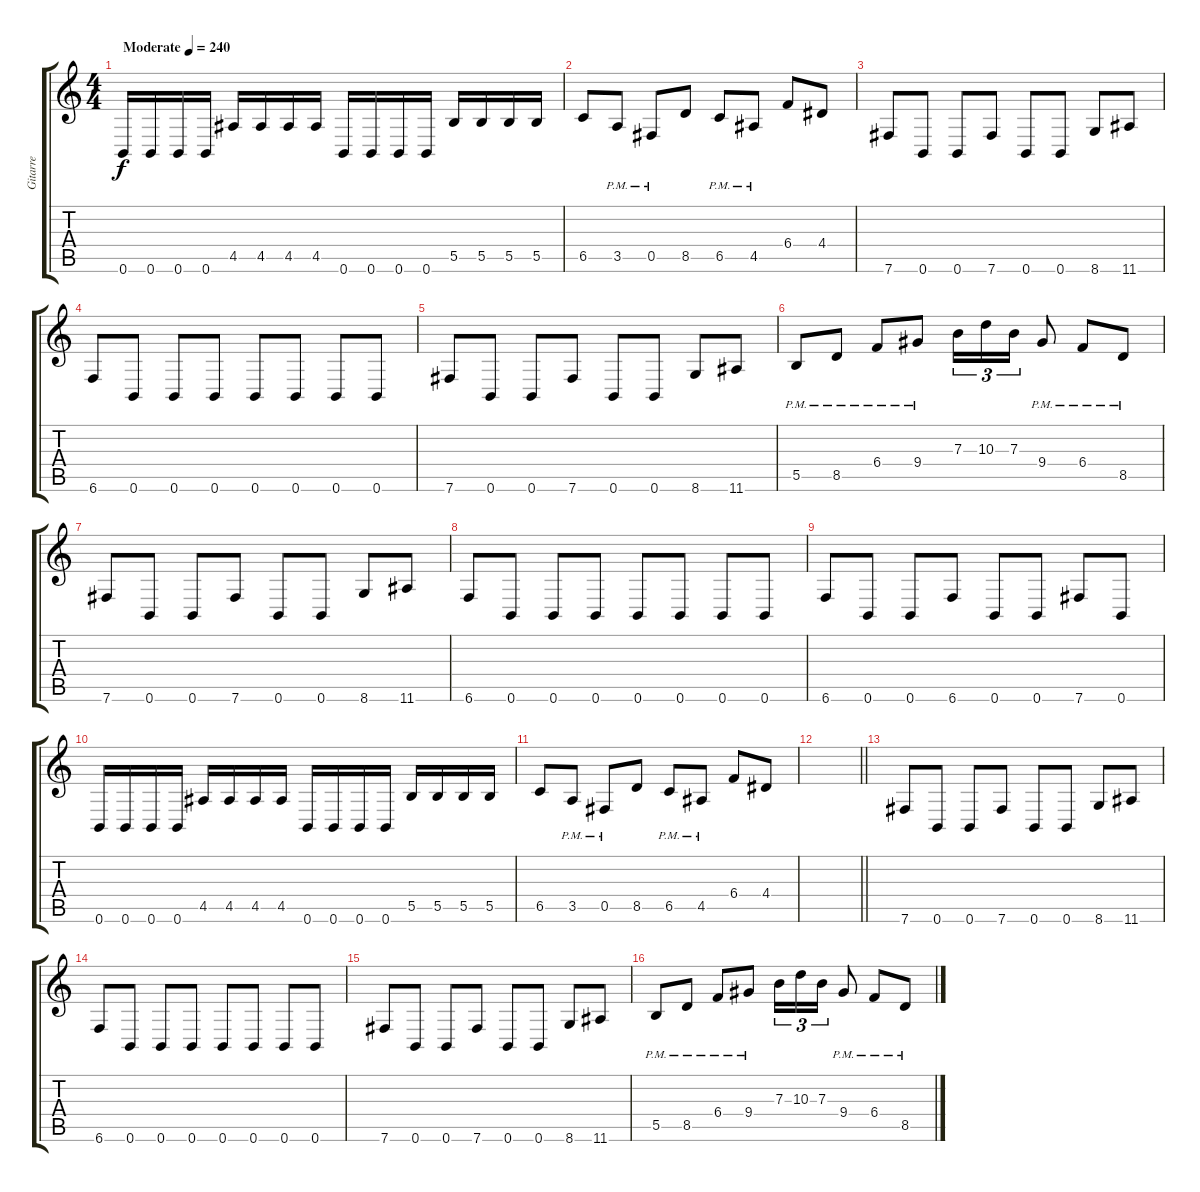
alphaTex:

\track ("Gitarre" "Gitarre") {instrument distortionguitar}
\staff {score tabs}
\tuning (Db4 Ab3 E3 B2 Gb2 B1) {hide}
\ts (4 4)
\section ("" "")
\tempo (240 "Moderate")
\clef g2
\ks c
0.6.16{dy f instrument distortionguitar} 0.6.16 0.6.16 0.6.16 4.5.16 4.5.16 4.5.16 4.5.16 0.6.16 0.6.16 0.6.16 0.6.16 5.5.16 5.5.16 5.5.16 5.5.16 |
6.5.8 3.5{pm}.8 0.5{pm}.8 8.5.8 6.5{pm}.8 4.5{pm}.8 6.4.8 4.4.8 |
7.6.8 0.6.8 0.6.8 7.6.8 0.6.8 0.6.8 8.6.8 11.6.8 |
6.6.8 0.6.8 0.6.8 0.6.8 0.6.8 0.6.8 0.6.8 0.6.8 |
7.6.8 0.6.8 0.6.8 7.6.8 0.6.8 0.6.8 8.6.8 11.6.8 |
5.5{pm}.8 8.5{pm}.8 6.4{pm}.8 9.4{pm}.8 7.3.16{tu (3 2)} 10.3.16{tu (3 2)} 7.3.16{tu (3 2)} 9.4{pm}.8 6.4{pm}.8 8.5{pm}.8 |
7.6.8 0.6.8 0.6.8 7.6.8 0.6.8 0.6.8 8.6.8 11.6.8 |
6.6.8 0.6.8 0.6.8 0.6.8 0.6.8 0.6.8 0.6.8 0.6.8 |
6.6.8 0.6.8 0.6.8 6.6.8 0.6.8 0.6.8 7.6.8 0.6.8 |
0.6.16 0.6.16 0.6.16 0.6.16 4.5.16 4.5.16 4.5.16 4.5.16 0.6.16 0.6.16 0.6.16 0.6.16 5.5.16 5.5.16 5.5.16 5.5.16 |
6.5.8 3.5{pm}.8 0.5{pm}.8 8.5.8 6.5{pm}.8 4.5{pm}.8 6.4.8 4.4.8 |
\barLineRight lightlight
|
\section ("" "")
7.6.8 0.6.8 0.6.8 7.6.8 0.6.8 0.6.8 8.6.8 11.6.8 |
6.6.8 0.6.8 0.6.8 0.6.8 0.6.8 0.6.8 0.6.8 0.6.8 |
7.6.8 0.6.8 0.6.8 7.6.8 0.6.8 0.6.8 8.6.8 11.6.8 |
5.5{pm}.8 8.5{pm}.8 6.4{pm}.8 9.4{pm}.8 7.3.16{tu (3 2)} 10.3.16{tu (3 2)} 7.3.16{tu (3 2)} 9.4{pm}.8 6.4{pm}.8 8.5{pm}.8
